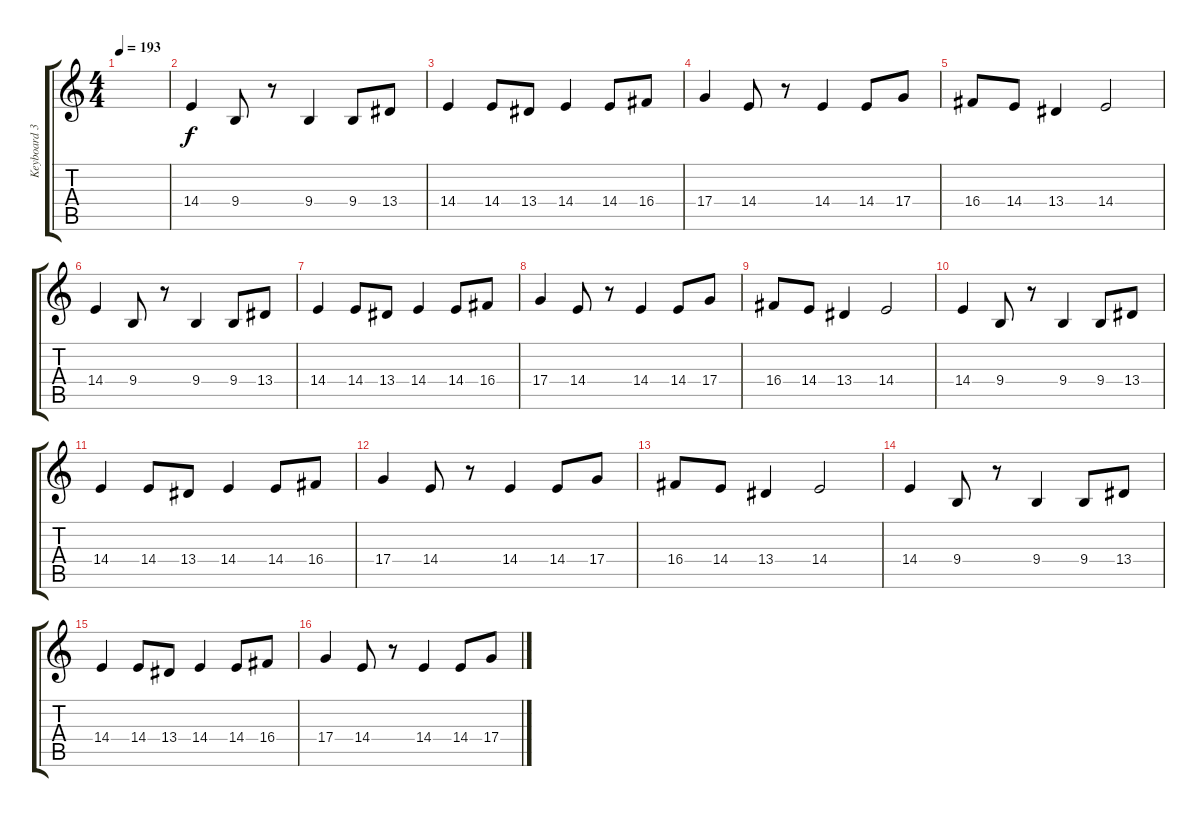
\track ("Keyboard 3" "Keyboard 3") {instrument accordion}
\staff {score tabs}
\tuning (E4 B3 G3 D3 A2 E2) {hide}
\ts (4 4)
\tempo 193
\clef g2
\ks c
|
14.4.4 9.4.8 r.8 9.4.4 9.4.8 13.4.8 |
14.4.4 14.4.8 13.4.8 14.4.4 14.4.8 16.4.8 |
17.4.4 14.4.8 r.8 14.4.4 14.4.8 17.4.8 |
16.4.8 14.4.8 13.4.4 14.4.2 |
14.4.4 9.4.8 r.8 9.4.4 9.4.8 13.4.8 |
14.4.4 14.4.8 13.4.8 14.4.4 14.4.8 16.4.8 |
17.4.4 14.4.8 r.8 14.4.4 14.4.8 17.4.8 |
16.4.8 14.4.8 13.4.4 14.4.2 |
14.4.4 9.4.8 r.8 9.4.4 9.4.8 13.4.8 |
14.4.4 14.4.8 13.4.8 14.4.4 14.4.8 16.4.8 |
17.4.4 14.4.8 r.8 14.4.4 14.4.8 17.4.8 |
16.4.8 14.4.8 13.4.4 14.4.2 |
14.4.4 9.4.8 r.8 9.4.4 9.4.8 13.4.8 |
14.4.4 14.4.8 13.4.8 14.4.4 14.4.8 16.4.8 |
17.4.4 14.4.8 r.8 14.4.4 14.4.8 17.4.8
